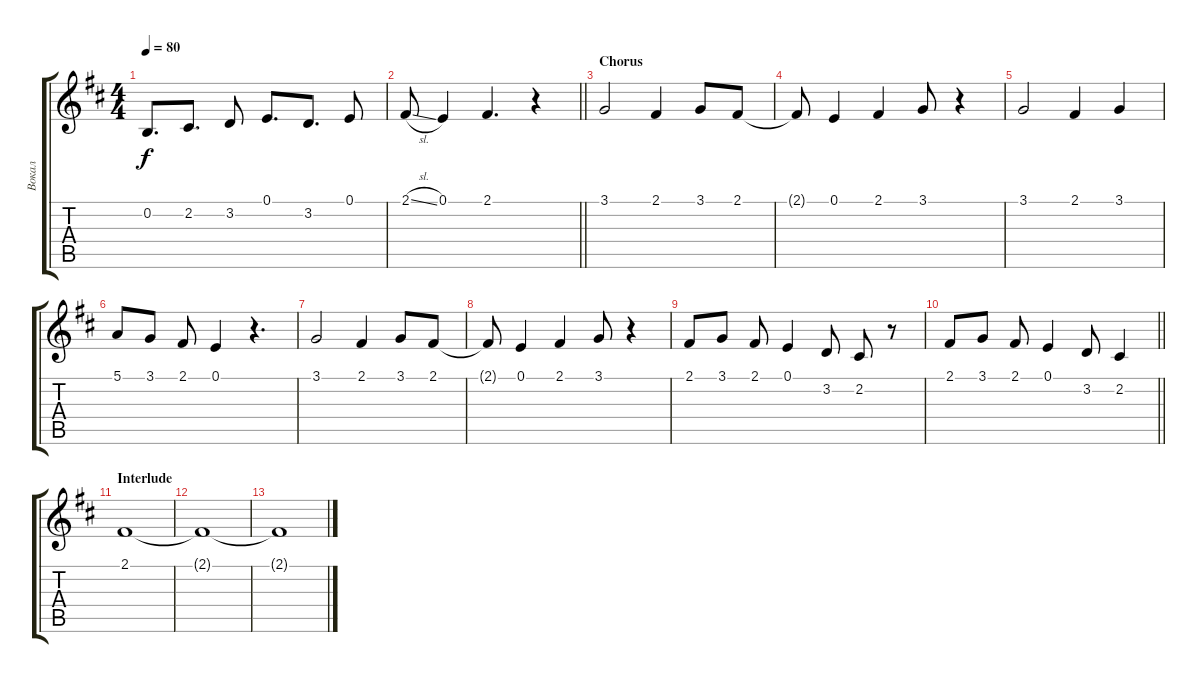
\track ("Вокал" "Вокал") {instrument trumpet}
\staff {score tabs}
\tuning (E4 B3 G3 D3 A2 E2) {hide}
\ts (4 4)
\tempo 80
\clef g2
\ks bminor
0.2.8{d dy f} 2.2.8{d} 3.2.8 0.1.8{d} 3.2.8{d} 0.1.8 |
\barLineRight lightlight
2.1{sl}.8 0.1.4 2.1.4{d} r.4 |
\section ("" "Chorus")
3.1.2 2.1.4 3.1.8 2.1.8 |
2.1{t}.8 0.1.4 2.1.4 3.1.8 r.4 |
3.1.2 2.1.4 3.1.4 |
5.1.8 3.1.8 2.1.8 0.1.4 r.4{d} |
3.1.2 2.1.4 3.1.8 2.1.8 |
2.1{t}.8 0.1.4 2.1.4 3.1.8 r.4 |
2.1.8 3.1.8 2.1.8 0.1.4 3.2.8 2.2.8 r.8 |
\barLineRight lightlight
2.1.8 3.1.8 2.1.8 0.1.4 3.2.8 2.2.4 |
\section ("" "Interlude")
2.1.1{volume 0} |
2.1{t}.1 |
2.1{t}.1
